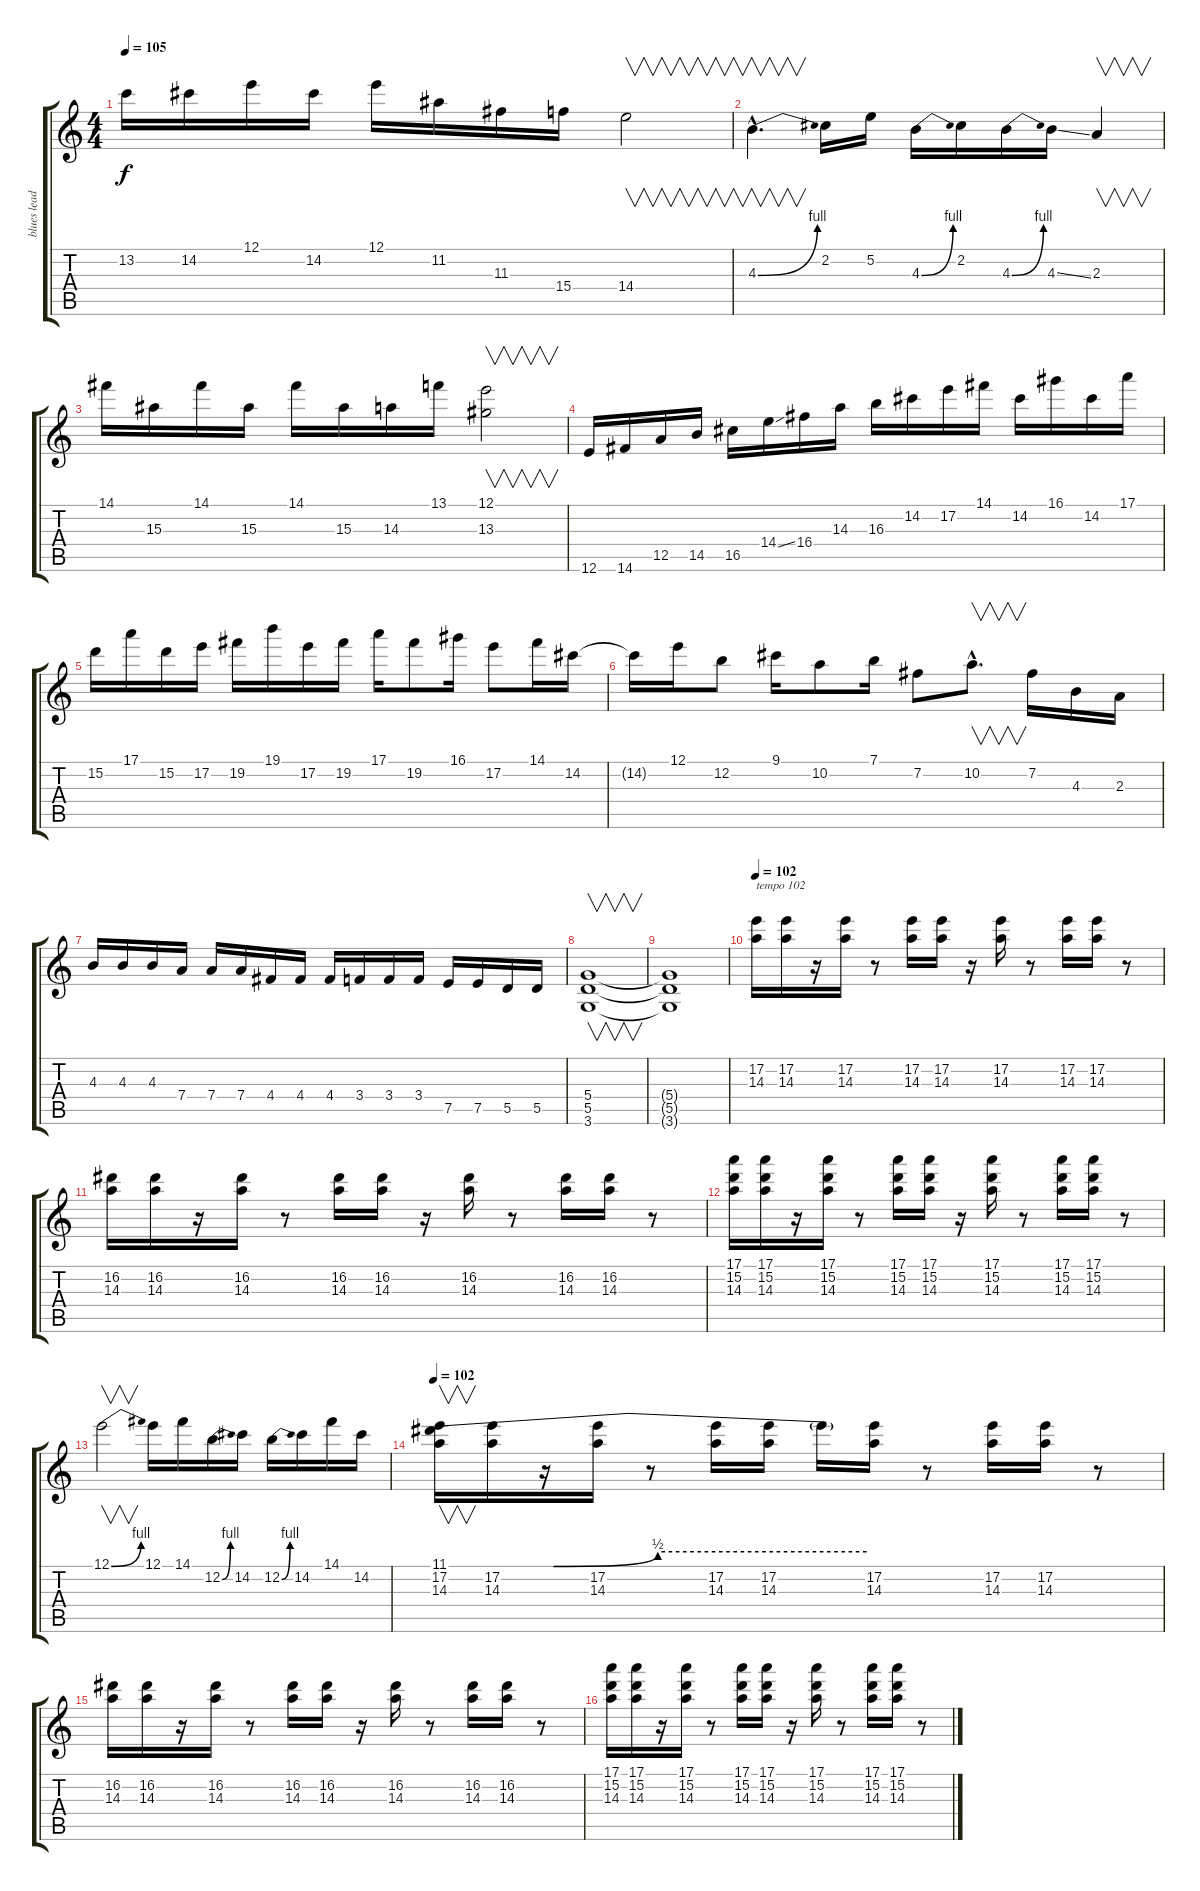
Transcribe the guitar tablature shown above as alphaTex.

\track ("blues lead" "blues lead") {instrument distortionguitar}
\staff {score tabs}
\tuning (E4 B3 G3 D3 A2 E2) {hide}
\ts (4 4)
\tempo 105
\clef g2
\ks c
13.2.16{dy f} 14.2.16 12.1.16 14.2.16 12.1.16 11.2.16 11.3.16 15.4.16 14.4.2{v} |
4.3{be (bend 0 0 60 4) hac}.4{v d} 2.2.16 5.2.16 4.3{be (bend 0 0 60 4)}.16 2.2.16 4.3{be (bend 0 0 60 4)}.16 4.3{ss}.16 2.3.4{v} |
14.1.16 15.3.16 14.1.16 15.3.16 14.1.16 15.3.16 14.3.16 13.1.16 (12.1 13.3).2{v} |
12.6.16 14.6.16 12.5.16 14.5.16 16.5.16 14.4{ss}.16 16.4.16 14.3.16 16.3.16 14.2.16 17.2.16 14.1.16 14.2.16 16.1.16 14.2.16 17.1.16 |
15.2.16 17.1.16 15.2.16 17.2.16 19.2.16 19.1.16 17.2.16 19.2.16 17.1.16 19.2.8 16.1.16 17.2.8 14.1.16 14.2.16 |
14.2{t}.16 12.1.16 12.2.8 9.1.16 10.2.8 7.1.16 7.2.8 10.2{hac}.8{v d} 7.2.16 4.3.16 2.3.16 |
4.3.16 4.3.16 4.3.16 7.4.16 7.4.16 7.4.16 4.4.16 4.4.16 4.4.16 3.4.16 3.4.16 3.4.16 7.5.16 7.5.16 5.5.16 5.5.16 |
(5.4 5.5 3.6).1{v} |
(5.4{t} 5.5{t} 3.6{t}).1 |
\tempo 102
(17.2 14.3).16{txt "tempo 102"} (17.2 14.3).16 r.16 (17.2 14.3).16 r.8 (17.2 14.3).16 (17.2 14.3).16 r.16 (17.2 14.3).16 r.8 (17.2 14.3).16 (17.2 14.3).16 r.8 |
(16.2 14.3).16 (16.2 14.3).16 r.16 (16.2 14.3).16 r.8 (16.2 14.3).16 (16.2 14.3).16 r.16 (16.2 14.3).16 r.8 (16.2 14.3).16 (16.2 14.3).16 r.8 |
(17.1 15.2 14.3).16 (17.1 15.2 14.3).16 r.16 (17.1 15.2 14.3).16 r.8 (17.1 15.2 14.3).16 (17.1 15.2 14.3).16 r.16 (17.1 15.2 14.3).16 r.8 (17.1 15.2 14.3).16 (17.1 15.2 14.3).16 r.8 |
12.1{be (bend 0 0 60 4)}.2{v} 12.1.16 14.1.16 12.2{be (bend 0 0 60 4)}.16 14.2.16 12.2{be (bend 0 0 60 4)}.16 14.2.16 14.1.16 14.2.16 |
\tempo 102
(11.1{be (custom 0 0 15 0 30 2 60 2)} 17.2 14.3).16{v} (17.2 14.3).16 r.16 (17.2 14.3).16 r.8 (17.2 14.3).16 (17.2 14.3).16 11.1{t}.16 (17.2 14.3).16 r.8 (17.2 14.3).16 (17.2 14.3).16 r.8 |
(16.2 14.3).16 (16.2 14.3).16 r.16 (16.2 14.3).16 r.8 (16.2 14.3).16 (16.2 14.3).16 r.16 (16.2 14.3).16 r.8 (16.2 14.3).16 (16.2 14.3).16 r.8 |
(17.1 15.2 14.3).16 (17.1 15.2 14.3).16 r.16 (17.1 15.2 14.3).16 r.8 (17.1 15.2 14.3).16 (17.1 15.2 14.3).16 r.16 (17.1 15.2 14.3).16 r.8 (17.1 15.2 14.3).16 (17.1 15.2 14.3).16 r.8
